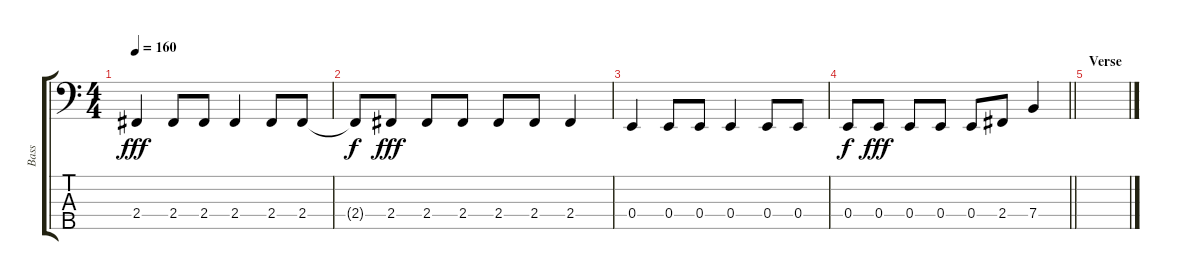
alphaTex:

\track ("Bass" "Bass") {instrument electricbassfinger}
\staff {score tabs}
\tuning (G2 D2 A1 E1 B0) {hide}
\ts (4 4)
\tempo 160
\clef f4
\ks c
2.4.4{dy fff} 2.4.8 2.4.8 2.4.4 2.4.8 2.4.8 |
2.4{t}.8{dy f} 2.4.8{dy fff} 2.4.8 2.4.8 2.4.8 2.4.8 2.4.4 |
0.4.4 0.4.8 0.4.8 0.4.4 0.4.8 0.4.8 |
\barLineRight lightlight
0.4.8{dy f} 0.4.8{dy fff} 0.4.8 0.4.8 0.4.8 2.4.8 7.4.4 |
\section ("" "Verse")
